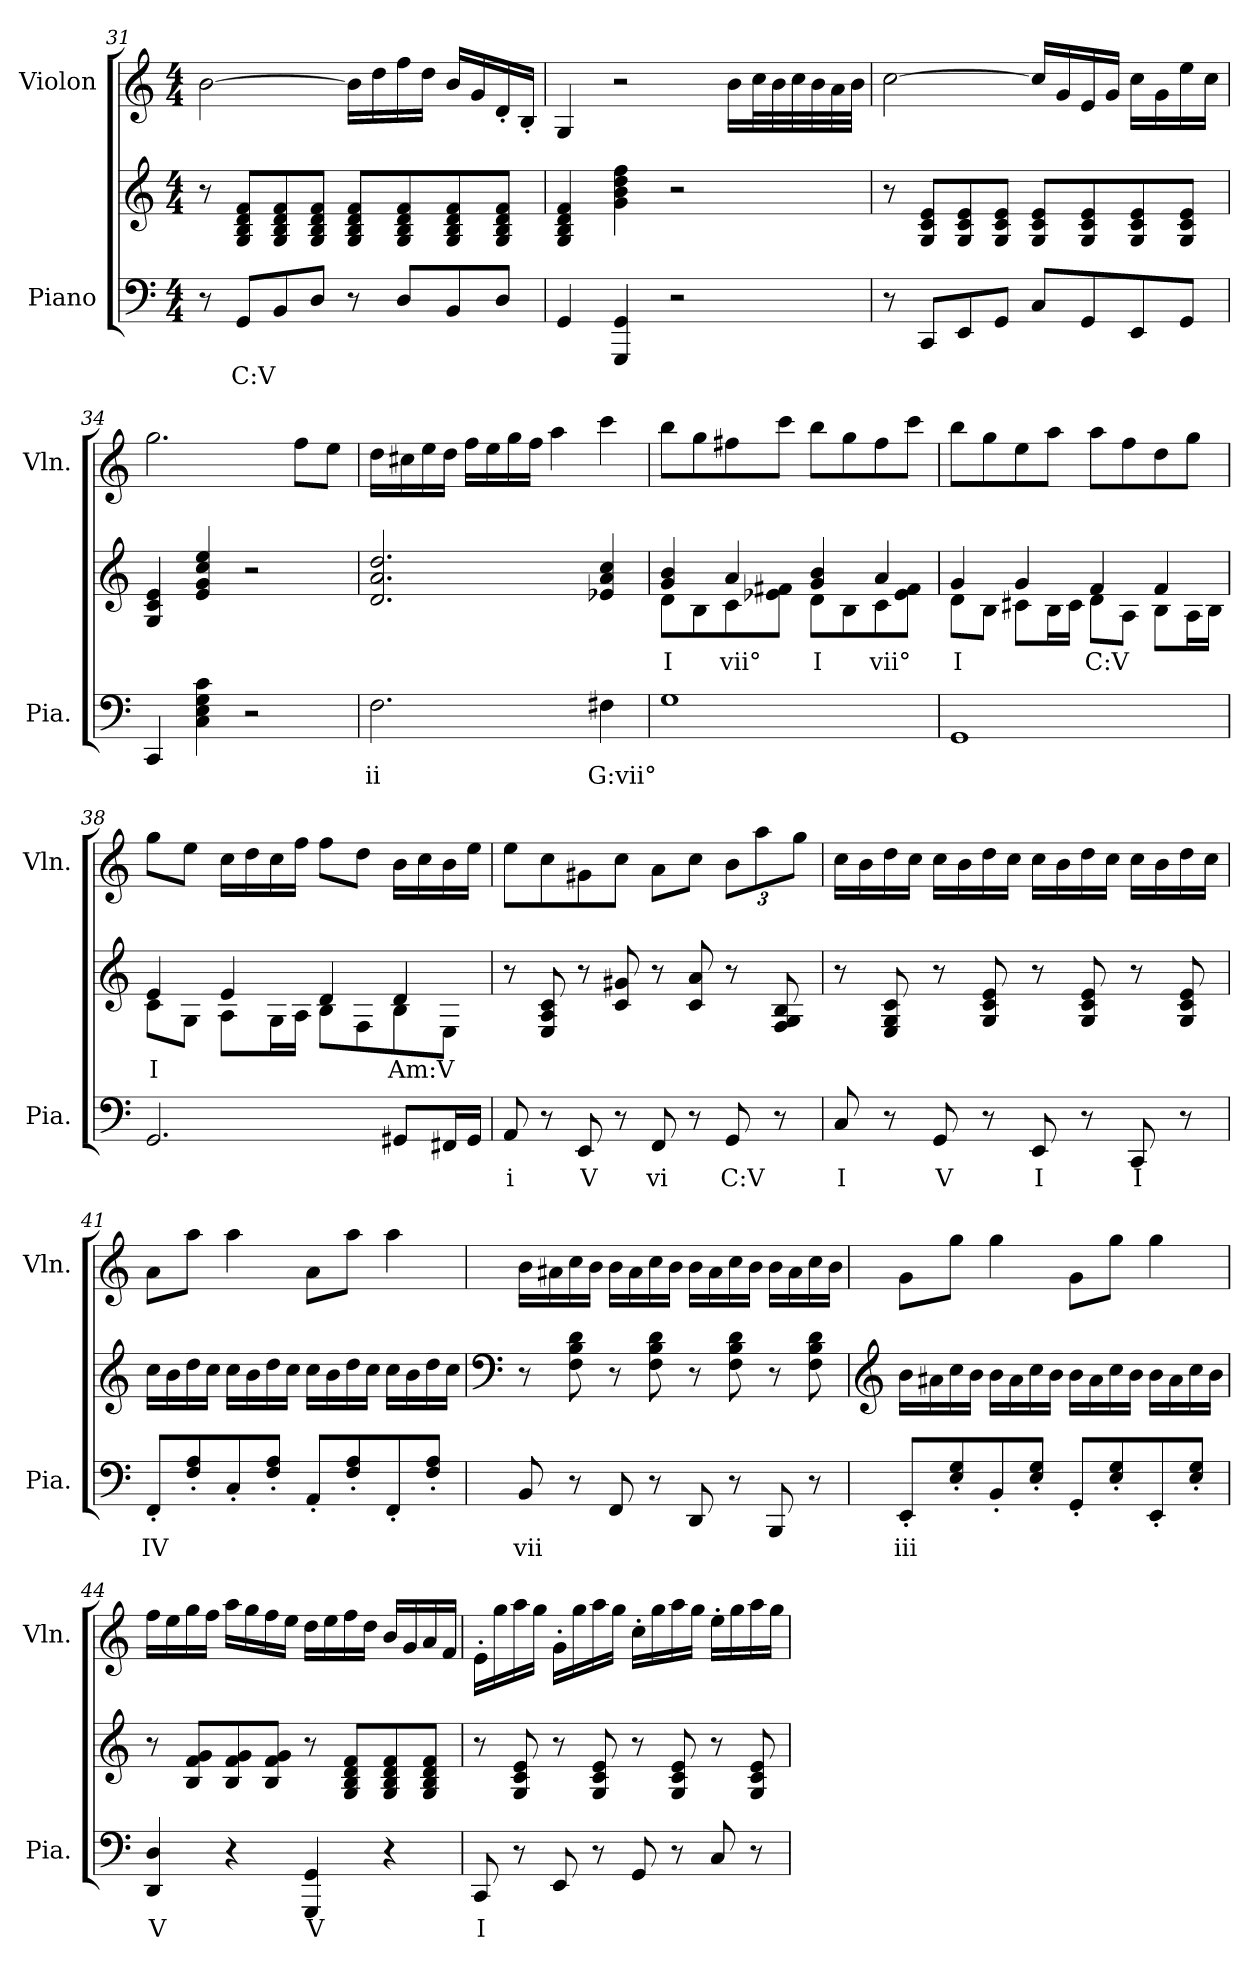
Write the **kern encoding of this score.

**kern	**text	**kern	**text	**kern
*part2	*part2	*part2	*part2	*part1
*staff3	*staff3	*staff2	*staff2	*staff1
*I"Piano	*	*	*	*I"Violon
*I'Pia.	*	*	*	*I'Vln.
*clefF4	*	*clefG2	*	*clefG2
*k[]	*	*k[]	*	*k[]
*M4/4	*	*M4/4	*	*M4/4
=31	=31	=31	=31	=31
8r	.	8r	.	[2b\
8GG/L	C:V	8G/ 8B/ 8d/ 8f/L	.	.
8BB/	.	8G/ 8B/ 8d/ 8f/	.	.
8D/J	.	8G/ 8B/ 8d/ 8f/J	.	.
8r	.	8G/ 8B/ 8d/ 8f/L	.	16b\LL]
.	.	.	.	16dd\
8D/L	.	8G/ 8B/ 8d/ 8f/	.	16ff\
.	.	.	.	16dd\JJ
8BB/	.	8G/ 8B/ 8d/ 8f/	.	16b/LL
.	.	.	.	16g/
8D/J	.	8G/ 8B/ 8d/ 8f/J	.	16d'/
.	.	.	.	16B'/JJ
!!LO:PB:g=z
=32	=32	=32	=32	=32
4GG/	.	4G/ 4B/ 4d/ 4f/	.	4G/
4GGG/ 4GG/	.	4g\ 4b\ 4dd\ 4ff\	.	2r
2r	.	2r	.	.
.	.	.	.	16b\LL
.	.	.	.	32cc\L
.	.	.	.	32b\
.	.	.	.	32cc\
.	.	.	.	32b\
.	.	.	.	32a\
.	.	.	.	32b\JJJ
=33	=33	=33	=33	=33
8r	.	8r	.	[2cc\
8CC/L	.	8G/ 8c/ 8e/L	.	.
8EE/	.	8G/ 8c/ 8e/	.	.
8GG/J	.	8G/ 8c/ 8e/J	.	.
8C/L	.	8G/ 8c/ 8e/L	.	16cc/LL]
.	.	.	.	16g/
8GG/	.	8G/ 8c/ 8e/	.	16e/
.	.	.	.	16g/JJ
8EE/	.	8G/ 8c/ 8e/	.	16cc\LL
.	.	.	.	16g\
8GG/J	.	8G/ 8c/ 8e/J	.	16ee\
.	.	.	.	16cc\JJ
=34	=34	=34	=34	=34
4CC/	.	4G/ 4c/ 4e/	.	2.gg\
4C\ 4E\ 4G\ 4c\	.	4e/ 4g/ 4cc/ 4ee/	.	.
2r	.	2r	.	.
.	.	.	.	8ff\L
.	.	.	.	8ee\J
!!LO:LB:g=z
=35	=35	=35	=35	=35
2.F\	ii	2.d/ 2.a/ 2.dd/	.	16dd\LL
.	.	.	.	16cc#X\
.	.	.	.	16ee\
.	.	.	.	16dd\JJ
.	.	.	.	16ff\LL
.	.	.	.	16ee\
.	.	.	.	16gg\
.	.	.	.	16ff\JJ
.	.	.	.	4aa\
4F#X\	G:vii°	4e-X/ 4a/ 4cc/	.	4ccc\
=36	=36	=36	=36	=36
*	*	*^	*	*
1G	.	8d\L	4g/ 4b/	I	8bb\L
.	.	8B\	.	.	8gg\
.	.	8c\	4a/	vii°	8ff#X\
.	.	8e-X\ 8f#X\J	.	.	8ccc\J
.	.	8d\L	4g/ 4b/	I	8bb\L
.	.	8B\	.	.	8gg\
.	.	8c\	4a/	vii°	8ff#\
.	.	8e-\ 8f#\J	.	.	8ccc\J
=37	=37	=37	=37	=37	=37
1GG	.	8d\L	4g/	I	8bb\L
.	.	8B\J	.	.	8gg\
.	.	4g/	8c#X\L	.	8ee\
.	.	.	16B\L	.	8aa\J
.	.	.	16c#\JJ	.	.
.	.	4f/	8d\L	C:V	8aa\L
.	.	.	8A\J	.	8ff\
.	.	4f/	8B\L	.	8dd\
.	.	.	16A\L	.	8gg\J
.	.	.	16B\JJ	.	.
!!LO:LB:g=z
=38	=38	=38	=38	=38	=38
2.GG/	.	4e/	8c\L	I	8gg\L
.	.	.	8G\J	.	8ee\J
.	.	4e/	8A\L	.	16cc\LL
.	.	.	.	.	16dd\
.	.	.	16G\L	.	16cc\
.	.	.	16A\JJ	.	16ff\JJ
.	.	4d/	8B\L	.	8ff\L
.	.	.	8F\	.	8dd\J
8GG#X/L	.	4d/	8B\	Am:V	16b\LL
.	.	.	.	.	16cc\
16FF#X/L	.	.	8E\J	.	16b\
16GG#/JJ	.	.	.	.	16ee\JJ
*	*	*v	*v	*	*
=39	=39	=39	=39	=39
8AA/	i	8r	.	8ee\L
8r	.	8E/ 8A/ 8c/	.	8cc\
8EE/	V	8r	.	8g#X\
8r	.	8c/ 8g#X/	.	8cc\J
8FF/	vi	8r	.	8a\L
8r	.	8c/ 8a/	.	8cc\J
*	*	*	*	*Xbrackettup
8GG/	C:V	8r	.	12b\L
.	.	.	.	12aa\
8r	.	8F/ 8G/ 8B/	.	.
.	.	.	.	12gg\J
=40	=40	=40	=40	=40
8C/	I	8r	.	16cc\LL
.	.	.	.	16b\
8r	.	8E/ 8G/ 8c/	.	16dd\
.	.	.	.	16cc\JJ
8GG/	V	8r	.	16cc\LL
.	.	.	.	16b\
8r	.	8G/ 8c/ 8e/	.	16dd\
.	.	.	.	16cc\JJ
8EE/	I	8r	.	16cc\LL
.	.	.	.	16b\
8r	.	8G/ 8c/ 8e/	.	16dd\
.	.	.	.	16cc\JJ
8CC/	I	8r	.	16cc\LL
.	.	.	.	16b\
8r	.	8G/ 8c/ 8e/	.	16dd\
.	.	.	.	16cc\JJ
!!LO:LB:g=z
=41	=41	=41	=41	=41
8FF'/L	IV	16cc\LL	.	8a\L
.	.	16b\	.	.
8F/' 8A/'	.	16dd\	.	8aa\J
.	.	16cc\JJ	.	.
8C'/	.	16cc\LL	.	4aa\
.	.	16b\	.	.
8F/' 8A/'J	.	16dd\	.	.
.	.	16cc\JJ	.	.
8AA'/L	.	16cc\LL	.	8a\L
.	.	16b\	.	.
8F/' 8A/'	.	16dd\	.	8aa\J
.	.	16cc\JJ	.	.
8FF'/	.	16cc\LL	.	4aa\
.	.	16b\	.	.
8F/' 8A/'J	.	16dd\	.	.
.	.	16cc\JJ	.	.
=42	=42	=42	=42	=42
*	*	*clefF4	*	*
8BB/	vii	8r	.	16b\LL
.	.	.	.	16a#X\
8r	.	8F\ 8B\ 8d\	.	16cc\
.	.	.	.	16b\JJ
8FF/	.	8r	.	16b\LL
.	.	.	.	16a#\
8r	.	8F\ 8B\ 8d\	.	16cc\
.	.	.	.	16b\JJ
8DD/	.	8r	.	16b\LL
.	.	.	.	16a#\
8r	.	8F\ 8B\ 8d\	.	16cc\
.	.	.	.	16b\JJ
8BBB/	.	8r	.	16b\LL
.	.	.	.	16a#\
8r	.	8F\ 8B\ 8d\	.	16cc\
.	.	.	.	16b\JJ
!!LO:PB:g=z
=43	=43	=43	=43	=43
*	*	*clefG2	*	*
8EE'/L	iii	16b\LL	.	8g\L
.	.	16a#X\	.	.
8E/' 8G/'	.	16cc\	.	8gg\J
.	.	16b\JJ	.	.
8BB'/	.	16b\LL	.	4gg\
.	.	16a#\	.	.
8E/' 8G/'J	.	16cc\	.	.
.	.	16b\JJ	.	.
8GG'/L	.	16b\LL	.	8g\L
.	.	16a#\	.	.
8E/' 8G/'	.	16cc\	.	8gg\J
.	.	16b\JJ	.	.
8EE'/	.	16b\LL	.	4gg\
.	.	16a#\	.	.
8E/' 8G/'J	.	16cc\	.	.
.	.	16b\JJ	.	.
=44	=44	=44	=44	=44
4DD/ 4D/	V	8r	.	16ff\LL
.	.	.	.	16ee\
.	.	8B/ 8f/ 8g/L	.	16gg\
.	.	.	.	16ff\JJ
4r	.	8B/ 8f/ 8g/	.	16aa\LL
.	.	.	.	16gg\
.	.	8B/ 8f/ 8g/J	.	16ff\
.	.	.	.	16ee\JJ
4GGG/ 4GG/	V	8r	.	16dd\LL
.	.	.	.	16ee\
.	.	8G/ 8B/ 8d/ 8f/L	.	16ff\
.	.	.	.	16dd\JJ
4r	.	8G/ 8B/ 8d/ 8f/	.	16b/LL
.	.	.	.	16g/
.	.	8G/ 8B/ 8d/ 8f/J	.	16a/
.	.	.	.	16f/JJ
!!LO:LB:g=z
=45	=45	=45	=45	=45
8CC/	I	8r	.	16e'\LL
.	.	.	.	16gg\
8r	.	8G/ 8c/ 8e/	.	16aa\
.	.	.	.	16gg\JJ
8EE/	.	8r	.	16g'\LL
.	.	.	.	16gg\
8r	.	8G/ 8c/ 8e/	.	16aa\
.	.	.	.	16gg\JJ
8GG/	.	8r	.	16cc'\LL
.	.	.	.	16gg\
8r	.	8G/ 8c/ 8e/	.	16aa\
.	.	.	.	16gg\JJ
8C/	.	8r	.	16ee'\LL
.	.	.	.	16gg\
8r	.	8G/ 8c/ 8e/	.	16aa\
.	.	.	.	16gg\JJ
=	=	=	=	=
*-	*-	*-	*-	*-
